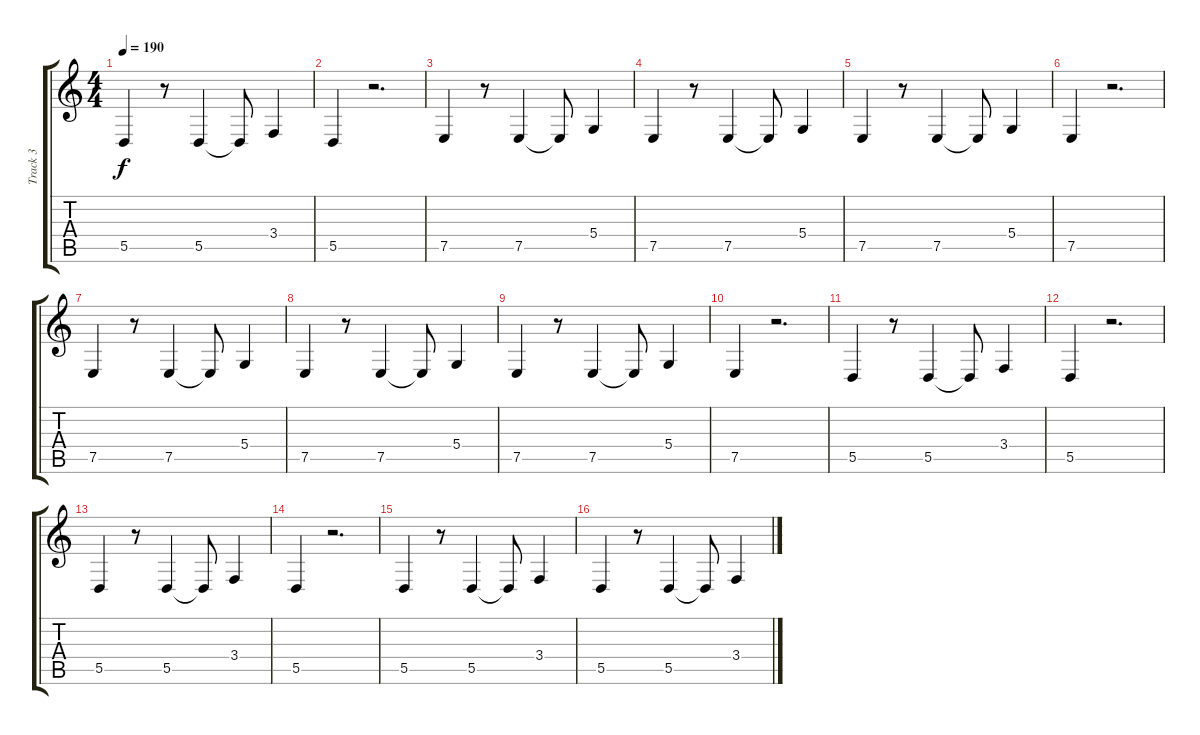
\track ("Track 3" "Track 3") {instrument choiraahs}
\staff {score tabs}
\tuning (E4 B3 G3 D3 A2 E2) {hide}
\ts (4 4)
\tempo 190
\clef g2
\ks c
5.5.4{dy f} r.8 5.5.4 5.5{t}.8 3.4.4 |
5.5.4 r.2{d} |
7.5.4 r.8 7.5.4 7.5{t}.8 5.4.4 |
7.5.4 r.8 7.5.4 7.5{t}.8 5.4.4 |
7.5.4 r.8 7.5.4 7.5{t}.8 5.4.4 |
7.5.4 r.2{d} |
7.5.4 r.8 7.5.4 7.5{t}.8 5.4.4 |
7.5.4 r.8 7.5.4 7.5{t}.8 5.4.4 |
7.5.4 r.8 7.5.4 7.5{t}.8 5.4.4 |
7.5.4 r.2{d} |
5.5.4 r.8 5.5.4 5.5{t}.8 3.4.4 |
5.5.4 r.2{d} |
5.5.4 r.8 5.5.4 5.5{t}.8 3.4.4 |
5.5.4 r.2{d} |
5.5.4 r.8 5.5.4 5.5{t}.8 3.4.4 |
5.5.4 r.8 5.5.4 5.5{t}.8 3.4.4
